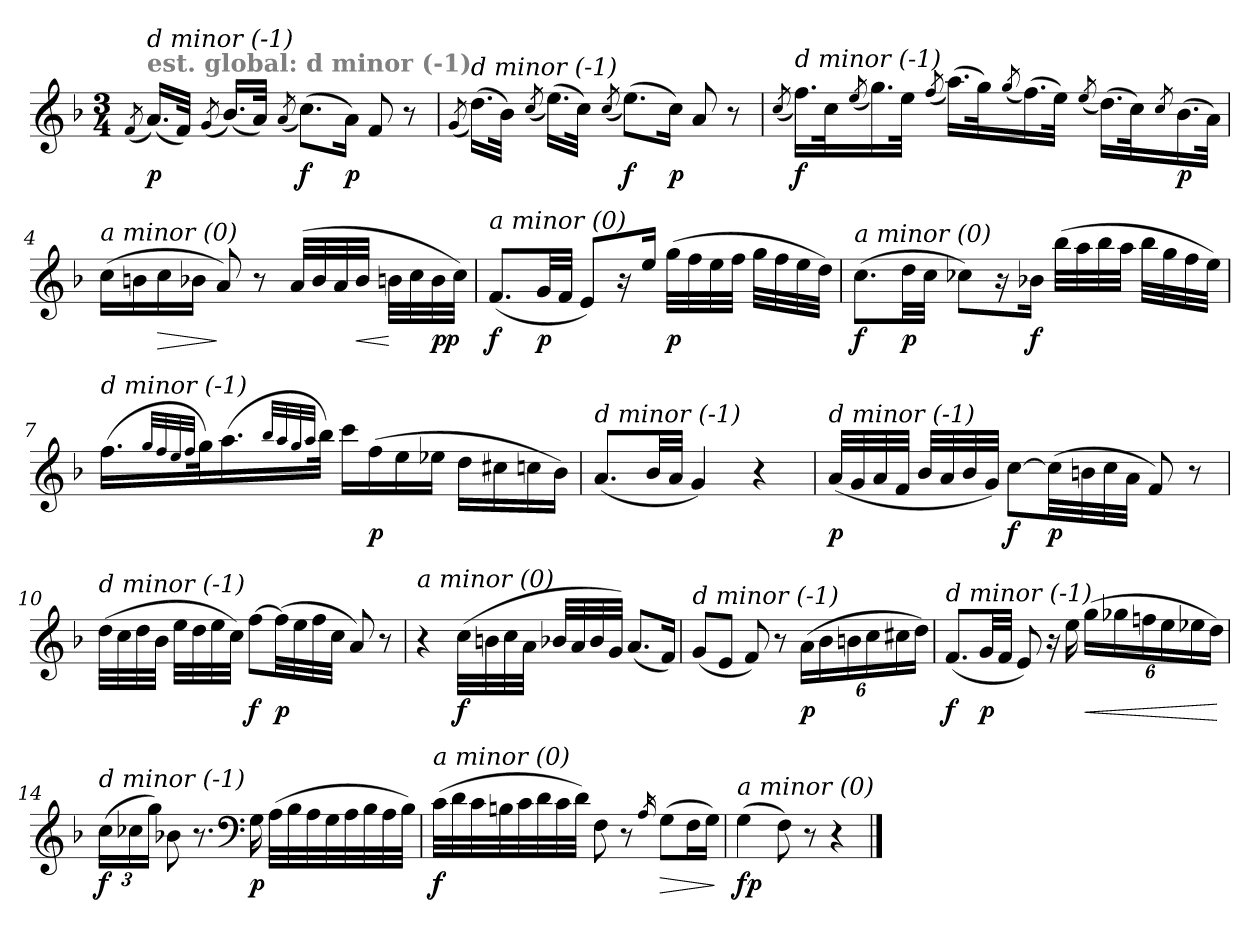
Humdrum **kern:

**kern	**dynam
*part1	*part1
*staff1	*staff1
*clefG2	*
*k[b-]	*
*F:	*
*M3/4	*
=1	=1
(<8qf/	.
!LO:TX:a:B:color=#808080:t=est. global&colon; d minor (-1)	!
!LO:TX:i:t=d minor (-1)	!
!	!LO:DY:b
(<16.a/LL)	p
32f/JJk)	.
(<8qg/	.
(<16.b-/LL)	.
32a/JJk)	.
(<8qa/	.
!	!LO:DY:b
(>8.cc\L)	f
!	!LO:DY:b
16a\Jk)	p
8f/	.
8r	.
=2	=2
(<8qg/	.
!LO:TX:i:t=d minor (-1)	!
(>16.dd\LL)	.
32b-\JJk)	.
(<8qcc/	.
(>16.ee\LL)	.
32cc\JJk)	.
(<8qcc/	.
!	!LO:DY:b
(>8.ee\L)	f
!	!LO:DY:b
16cc\Jk)	p
8a/	.
8r	.
!!LO:LB:g=z
=3	=3
(<8qcc/	.
!LO:TX:i:t=d minor (-1)	!
!	!LO:DY:b
16.ff\LL)	f
32cc\k	.
(<8qee/	.
16.gg\)	.
32ee\JJk	.
(<8qff/	.
(>16.aa\LL)	.
32gg\k)	.
(<8qgg/	.
(>16.ff\)	.
32ee\JJk)	.
(<8qee/	.
(>16.dd\LL)	.
32cc\k)	.
8qcc/	.
!	!LO:DY:b
(>16.b-\	p
32a\JJk)	.
=4	=4
!LO:TX:i:t=a minor (0)	!
(>16cc\LL	.
16bn\	.
!	!LO:HP:b
16cc\	>
16b-X\JJ	.
8a/)	]
8r	.
(>32a/LLL	.
32b-/	.
32a/	.
!	!LO:HP:b
32b-/JJJ	<
32bn\LLL	[
32cc\	.
!	!LO:DY:b
!	!LO:DY:n=1:b
32b\	p p
32cc\JJJ)	.
!!LO:LB:g=z
=5	=5
!LO:TX:i:t=a minor (0)	!
!	!LO:DY:b
(<8.f/L	f
!	!LO:DY:b
32g/LL	p
32f/JJJ	.
8e/L)	.
16r	.
16ee/Jk	.
!	!LO:DY:b
(>32gg\LLL	p
32ff\	.
32ee\	.
32ff\JJJ	.
32gg\LLL	.
32ff\	.
32ee\	.
32dd\JJJ)	.
=6	=6
!LO:TX:i:t=a minor (0)	!
!	!LO:DY:b
(>8.cc\L	f
!	!LO:DY:b
32dd\LL	p
32cc\JJJ	.
8cc-Xi\L)	.
16r	.
!	!LO:DY:b
16b-X\Jk	f
(>32bb-\LLL	.
32aa\	.
32bb-\	.
32aa\JJJ	.
32bb-\LLL	.
32gg\	.
32ff\	.
32ee\JJJ)	.
!!LO:LB:g=z
=7	=7
!LO:TX:i:t=d minor (-1)	!
(>16.ff\LL	.
32qgg/LLL	.
32qff/	.
32qee/	.
32qff/JJJ	.
32gg\k)	.
(>16.aa\	.
32qbb-/LLL	.
32qaa/	.
32qgg/	.
32qaa/JJJ	.
32bb-\JJk)	.
16ccc\LL	.
!	!LO:DY:b
(>16ff\	p
16ee\	.
16ee-X\JJ	.
16dd\LL	.
16cc#Xi\	.
16cc\	.
16b-\JJ)	.
=8	=8
!LO:TX:i:t=d minor (-1)	!
(<8.a/L	.
32b-/LL	.
32a/JJJ	.
4g/)	.
4r	.
=9	=9
!LO:TX:i:t=d minor (-1)	!
!	!LO:DY:b
(<32a/LLL	p
32g/	.
32a/	.
32f/JJJ	.
32b-/LLL	.
32a/	.
32b-/	.
32g/JJJ)	.
!	!LO:DY:b
[8cc\L	f
!	!LO:DY:b
(>32cc\LL]	p
32bn\	.
32cc\	.
32a\JJJ	.
8f/)	.
8r	.
!!LO:LB:g=z
=10	=10
!LO:TX:i:t=d minor (-1)	!
(>32dd\LLL	.
32cc\	.
32dd\	.
32b-\JJJ	.
32ee\LLL	.
32dd\	.
32ee\	.
32cc\JJJ)	.
!	!LO:DY:b
[8ff\L	f
!	!LO:DY:b
(>32ff\LL]	p
32ee\	.
32ff\	.
32cc\JJJ	.
8a/)	.
8r	.
=11	=11
!LO:TX:i:t=a minor (0)	!
4r	.
!	!LO:DY:b
(>32cc\LLL	f
32bn\	.
32cc\	.
32a\JJJ	.
32b-X/LLL	.
32a/	.
32b-/	.
32g/JJJ)	.
(<8.a/L	.
16f/Jk)	.
=12	=12
!LO:TX:i:t=d minor (-1)	!
(<8g/L	.
8e/J	.
8f/)	.
8r	.
!	!LO:DY:b
(>24a\LL	p
24b-\	.
24bn\	.
24cc\	.
24cc#X\	.
24dd\JJ)	.
!!LO:LB:g=z
=13	=13
!LO:TX:i:t=d minor (-1)	!
!	!LO:DY:b
(<8.f/L	f
!	!LO:DY:b
32g/LL	p
32f/JJJ	.
8e/)	.
16r	.
16ee\	.
!	!LO:HP:b
(>24gg\LL	<
24gg-Xi\	.
24ffn\	.
24ee\	.
24ee-X\	.
24dd\JJ)	.
.	[
=14	=14
!LO:TX:i:t=d minor (-1)	!
!	!LO:DY:b
(>24cc\LL	f
24cc-Xi\	.
24gg\JJ)	.
8b-X\	.
8.r	.
*clefF4	*
!	!LO:DY:b
16G\	p
(>32A\LLL	.
32B-\	.
32A\	.
32G\	.
32A\	.
32B-\	.
32A\	.
32B-\JJJ)	.
!!LO:LB:g=z
=15	=15
!LO:TX:i:t=a minor (0)	!
!	!LO:DY:b
(>32c\LLL	f
32d\	.
32c\	.
32Bn\	.
32c\	.
32d\	.
32c\	.
32d\JJJ)	.
8F\	.
8r	.
16qA/	.
!	!LO:HP:b
(>8G\L	>
16F\L	.
16G\JJ)	.
.	]
=16	=16
!LO:TX:i:t=a minor (0)	!
!	!LO:DY:b
!	!LO:DY:n=1:b
(>4G\	f p
8F\)	.
8r	.
4r	.
==	==
*-	*-
